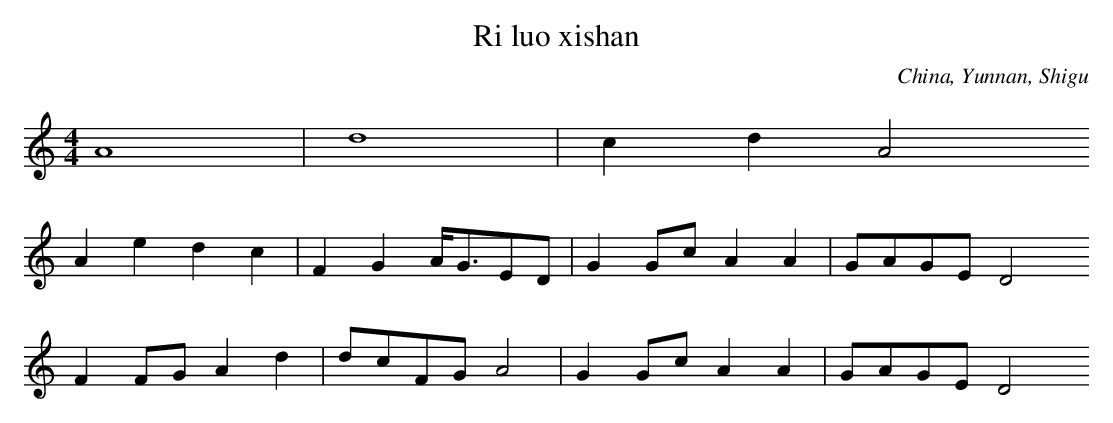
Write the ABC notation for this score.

X:1
T: Ri luo xishan
O: China, Yunnan, Shigu
M: 4/4
L: 1/16
K: C
A16 | d16 | c4d4A8
A4e4d4c4 | F4G4AG3E2D2 | G4G2c2A4A4 | G2A2G2E2D8
F4F2G2A4d4 | d2c2F2G2A8 | G4G2c2A4A4 | G2A2G2E2D8
